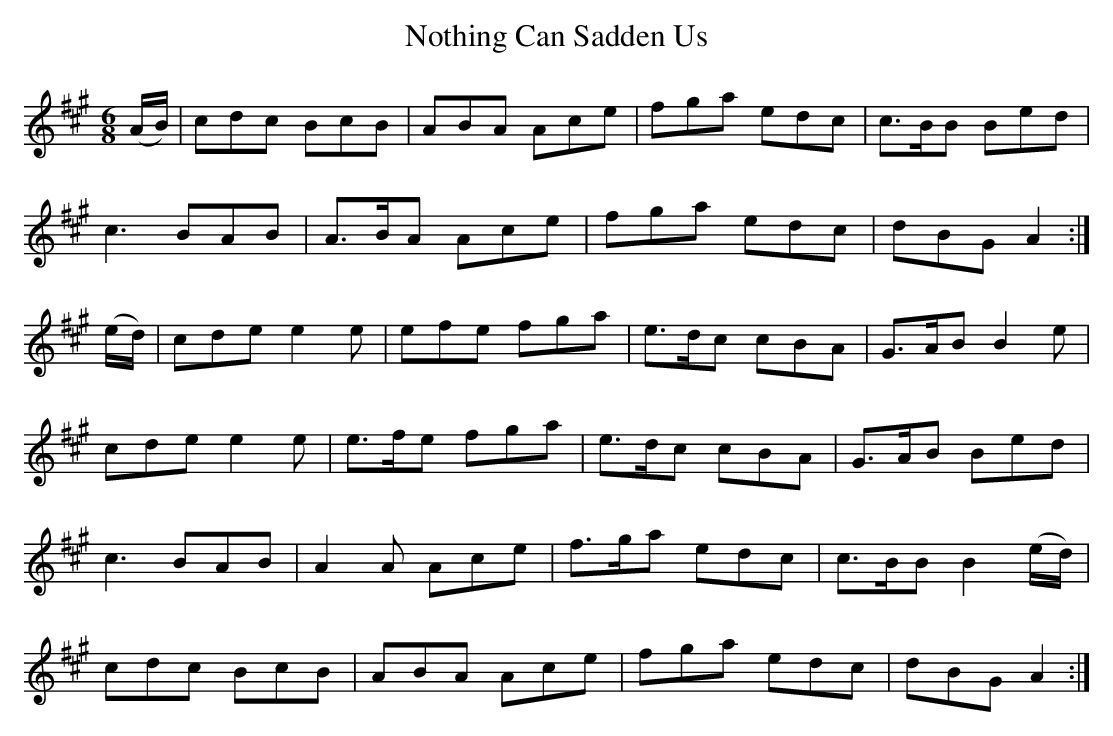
X:1
T: Nothing Can Sadden Us
M:6/8
L:1/8
K:A
(A/B/) | cdc BcB | ABA Ace | fga edc | c>BB Bed |
c3 BAB | A>BA Ace | fga edc | dBG A2 :|
(e/d/) | cde e2e | efe fga | e>dc cBA | G>AB B2e |
cde e2e | e>fe fga | e>dc cBA | G>AB Bed |
c3 BAB | A2A Ace | f>ga edc | c>BB B2 (e/d/) |
cdc BcB |ABA Ace | fga edc | dBG A2 :|
